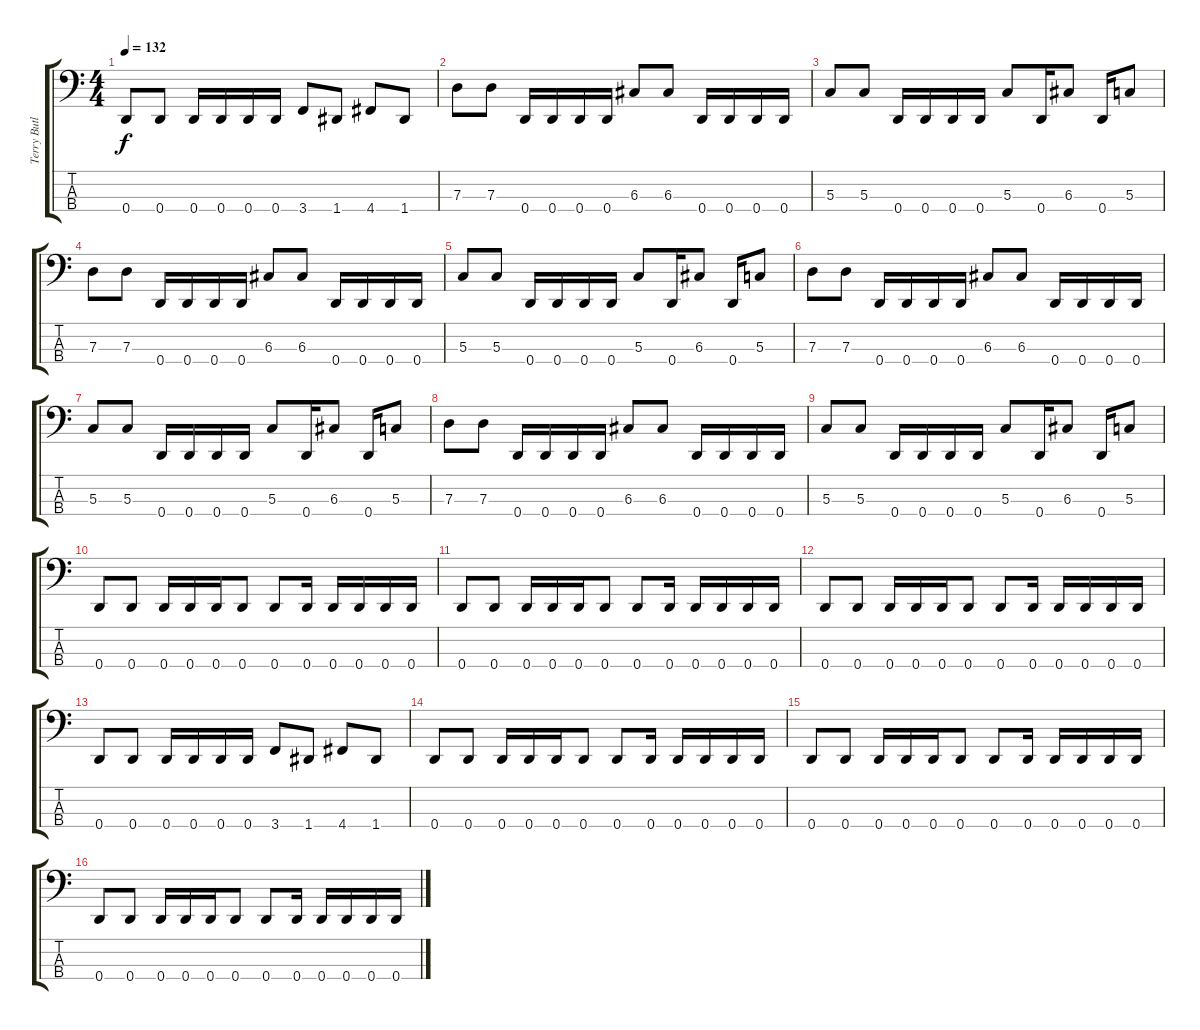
\track ("Terry Butler (Bass)" "Terry Butl") {instrument electricbasspick}
\staff {score tabs}
\tuning (F2 C2 G1 D1) {hide}
\ts (4 4)
\tempo 132
\clef f4
\ks c
0.4.8{dy f} 0.4.8 0.4.16 0.4.16 0.4.16 0.4.16 3.4.8 1.4.8 4.4.8 1.4.8 |
7.3.8 7.3.8 0.4.16 0.4.16 0.4.16 0.4.16 6.3.8 6.3.8 0.4.16 0.4.16 0.4.16 0.4.16 |
5.3.8 5.3.8 0.4.16 0.4.16 0.4.16 0.4.16 5.3.8 0.4.16 6.3.8 0.4.16 5.3.8 |
7.3.8 7.3.8 0.4.16 0.4.16 0.4.16 0.4.16 6.3.8 6.3.8 0.4.16 0.4.16 0.4.16 0.4.16 |
5.3.8 5.3.8 0.4.16 0.4.16 0.4.16 0.4.16 5.3.8 0.4.16 6.3.8 0.4.16 5.3.8 |
7.3.8 7.3.8 0.4.16 0.4.16 0.4.16 0.4.16 6.3.8 6.3.8 0.4.16 0.4.16 0.4.16 0.4.16 |
5.3.8 5.3.8 0.4.16 0.4.16 0.4.16 0.4.16 5.3.8 0.4.16 6.3.8 0.4.16 5.3.8 |
7.3.8 7.3.8 0.4.16 0.4.16 0.4.16 0.4.16 6.3.8 6.3.8 0.4.16 0.4.16 0.4.16 0.4.16 |
5.3.8 5.3.8 0.4.16 0.4.16 0.4.16 0.4.16 5.3.8 0.4.16 6.3.8 0.4.16 5.3.8 |
0.4.8 0.4.8 0.4.16 0.4.16 0.4.16 0.4.8 0.4.8 0.4.16 0.4.16 0.4.16 0.4.16 0.4.16 |
0.4.8 0.4.8 0.4.16 0.4.16 0.4.16 0.4.8 0.4.8 0.4.16 0.4.16 0.4.16 0.4.16 0.4.16 |
0.4.8 0.4.8 0.4.16 0.4.16 0.4.16 0.4.8 0.4.8 0.4.16 0.4.16 0.4.16 0.4.16 0.4.16 |
0.4.8 0.4.8 0.4.16 0.4.16 0.4.16 0.4.16 3.4.8 1.4.8 4.4.8 1.4.8 |
0.4.8 0.4.8 0.4.16 0.4.16 0.4.16 0.4.8 0.4.8 0.4.16 0.4.16 0.4.16 0.4.16 0.4.16 |
0.4.8 0.4.8 0.4.16 0.4.16 0.4.16 0.4.8 0.4.8 0.4.16 0.4.16 0.4.16 0.4.16 0.4.16 |
0.4.8 0.4.8 0.4.16 0.4.16 0.4.16 0.4.8 0.4.8 0.4.16 0.4.16 0.4.16 0.4.16 0.4.16
